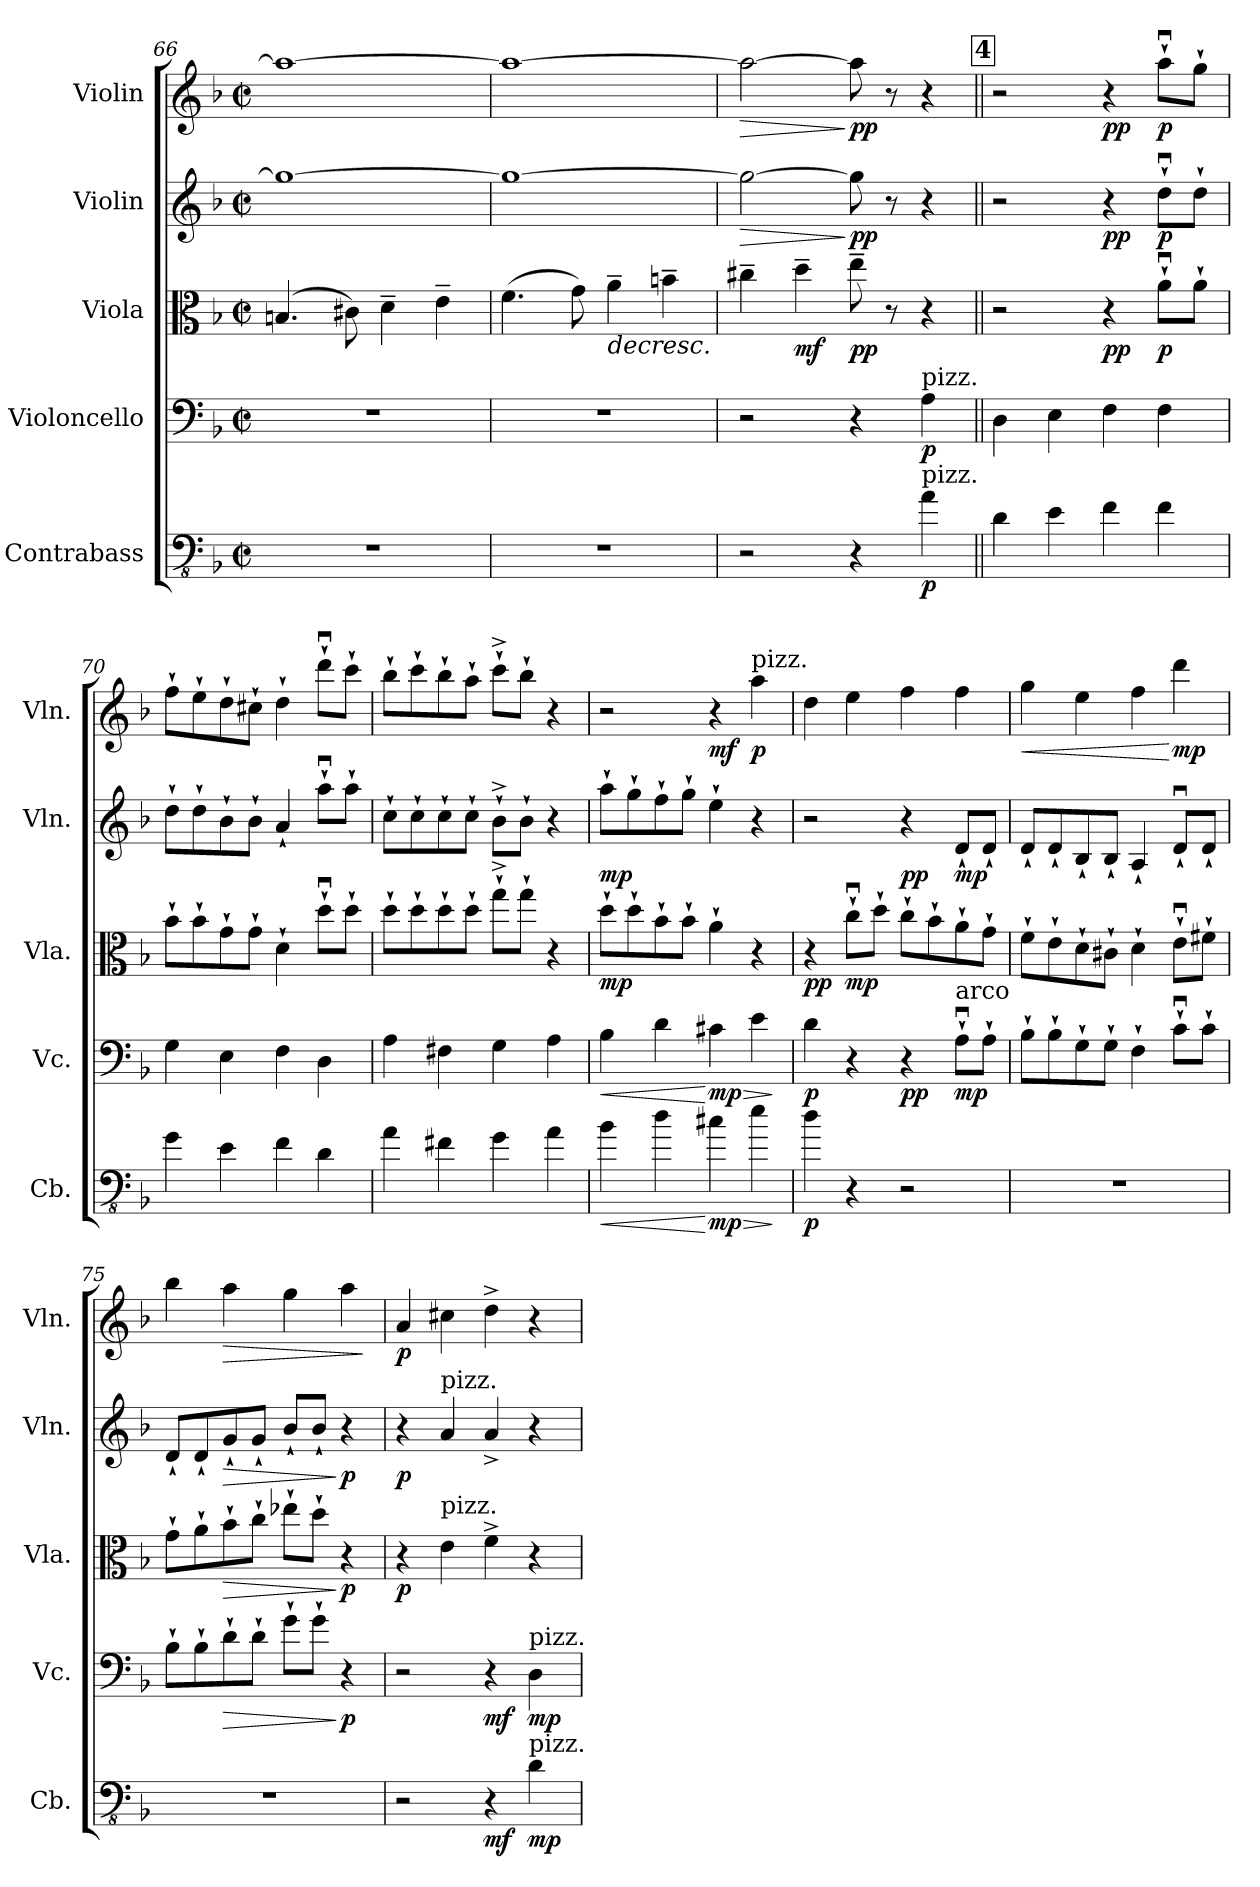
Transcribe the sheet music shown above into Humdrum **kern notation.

**kern	**dynam	**kern	**dynam	**kern	**dynam	**kern	**dynam	**kern	**dynam
*part5	*part5	*part4	*part4	*part3	*part3	*part2	*part2	*part1	*part1
*staff5	*staff5	*staff4	*staff4	*staff3	*staff3	*staff2	*staff2	*staff1	*staff1
*I"Contrabass	*	*I"Violoncello	*	*I"Viola	*	*I"Violin	*	*I"Violin	*
*I'Cb.	*	*I'Vc.	*	*I'Vla.	*	*I'Vln.	*	*I'Vln.	*
*clefFv4	*	*clefF4	*	*clefC3	*	*clefG2	*	*clefG2	*
*ITrd7c12	*	*	*	*	*	*	*	*	*
*k[b-]	*	*k[b-]	*	*k[b-]	*	*k[b-]	*	*k[b-]	*
*M2/2	*	*M2/2	*	*M2/2	*	*M2/2	*	*M2/2	*
*met(c|)	*	*met(c|)	*	*met(c|)	*	*met(c|)	*	*met(c|)	*
=66	=66	=66	=66	=66	=66	=66	=66	=66	=66
1r	.	1r	.	(4.Bn/	.	1gg_	.	1aa_	.
.	.	.	.	8c#X\)	.	.	.	.	.
.	.	.	.	4d~\	.	.	.	.	.
.	.	.	.	4e~\	.	.	.	.	.
=67	=67	=67	=67	=67	=67	=67	=67	=67	=67
1r	.	1r	.	(4.f\	.	1gg_	.	1aa_	.
.	.	.	.	8g\)	.	.	.	.	.
!	!	!	!	!	!LO:HP:b	!	!	!	!
.	.	.	.	4a~\	>	.	.	.	.
.	.	.	.	4bn~\	.	.	.	.	.
=68	=68	=68	=68	=68	=68	=68	=68	=68	=68
!	!	!	!	!	!	!	!LO:HP:b	!	!LO:HP:b
2r	.	2r	.	4cc#X~\	.	2gg\_	>	2aa\_	>
!	!	!	!	!	!LO:DY:b	!	!	!	!
.	.	.	.	4dd~\	mf	.	.	.	.
!	!	!	!	!	!LO:DY:n=1:b	!	!LO:DY:n=1:b	!	!LO:DY:n=1:b
4r	.	4r	.	8ee~\	] pp	8gg\]	] pp	8aa\]	] pp
.	.	.	.	8r	.	8r	.	8r	.
!	!	!LO:TX:a:t=pizz.	!	!	!	!	!	!	!
!LO:TX:a:t=pizz.	!	!	!	!	!	!	!	!	!
!	!LO:DY:b	!	!LO:DY:b	!	!	!	!	!	!
4AA\	p	4A\	p	4r	.	4r	.	4r	.
!!LO:REH:place=s1:a:B:fs=14:t=4
=69||	=69||	=69||	=69||	=69||	=69||	=69||	=69||	=69||	=69||
4DD\	.	4D\	.	2r	.	2r	.	2r	.
4EE\	.	4E\	.	.	.	.	.	.	.
!	!	!	!	!	!LO:DY:b	!	!LO:DY:b	!	!LO:DY:b
4FF\	.	4F\	.	4r	pp	4r	pp	4r	pp
!	!	!	!	!	!LO:DY:b	!	!LO:DY:b	!	!LO:DY:b
4FF\	.	4F\	.	8au`\L	p	8ddu`\L	p	8aau`\L	p
.	.	.	.	8a`\J	.	8dd`\J	.	8gg`\J	.
=70	=70	=70	=70	=70	=70	=70	=70	=70	=70
4GG\	.	4G\	.	8b-`\L	.	8dd`\L	.	8ff`\L	.
.	.	.	.	8b-`\	.	8dd`\	.	8ee`\	.
4EE\	.	4E\	.	8g`\	.	8b-`\	.	8dd`\	.
.	.	.	.	8g`\J	.	8b-`\J	.	8cc#X`\J	.
4FF\	.	4F\	.	4d`\	.	4a`/	.	4dd`\	.
4DD\	.	4D\	.	8ddu`\L	.	8aau`\L	.	8dddu`\L	.
.	.	.	.	8dd`\J	.	8aa`\J	.	8ccc`\J	.
!!LO:PB:g=z
=71	=71	=71	=71	=71	=71	=71	=71	=71	=71
4AA\	.	4A\	.	8dd`\L	.	8cc`\L	.	8bb-`\L	.
.	.	.	.	8dd`\	.	8cc`\	.	8ccc`\	.
4FF#X\	.	4F#X\	.	8dd`\	.	8cc`\	.	8bb-`\	.
.	.	.	.	8dd`\J	.	8cc`\J	.	8aa`\J	.
4GG\	.	4G\	.	8gg^`\L	.	8b-^`\L	.	8ccc^`\L	.
.	.	.	.	8gg`\J	.	8b-`\J	.	8bb-`\J	.
4AA\	.	4A\	.	4r	.	4r	.	4r	.
=72	=72	=72	=72	=72	=72	=72	=72	=72	=72
!	!LO:HP:b	!	!LO:HP:b	!	!LO:DY:b	!	!LO:DY:b	!	!
4BB-\	<	4B-\	<	8dd`\L	mp	8aa`\L	mp	2r	.
.	.	.	.	8dd`\	.	8gg`\	.	.	.
4D\	.	4d\	.	8b-`\	.	8ff`\	.	.	.
.	.	.	.	8b-`\J	.	8gg`\J	.	.	.
!	!LO:HP:n=1:b	!	!LO:HP:n=1:b	!	!	!	!	!	!
!	!LO:DY:n=1:b	!	!LO:DY:n=1:b	!	!	!	!	!	!LO:DY:b
4C#X\	[ > mp	4c#X\	[ > mp	4a`\	.	4ee`\	.	4r	mf
!	!	!	!	!	!	!	!	!LO:TX:a:t=pizz.	!
!	!	!	!	!	!	!	!	!	!LO:DY:b
4E\	.	4e\	.	4r	.	4r	.	4aa\	p
.	]	.	]	.	.	.	.	.	.
=73	=73	=73	=73	=73	=73	=73	=73	=73	=73
!	!LO:DY:b	!	!LO:DY:b	!	!LO:DY:b	!	!	!	!
4D\	p	4d\	p	4r	pp	2r	.	4dd\	.
!	!	!	!	!	!LO:DY:b	!	!	!	!
4r	.	4r	.	8ccu`\L	mp	.	.	4ee\	.
.	.	.	.	8dd`\J	.	.	.	.	.
!	!	!	!LO:DY:b	!	!	!	!LO:DY:b	!	!
2r	.	4r	pp	8cc`\L	.	4r	pp	4ff\	.
.	.	.	.	8b-`\	.	.	.	.	.
!	!	!LO:TX:a:t=arco	!	!	!	!	!	!	!
!	!	!	!LO:DY:b	!	!	!	!LO:DY:b	!	!
.	.	8Au`\L	mp	8a`\	.	8d`/L	mp	4ff\	.
.	.	8A`\J	.	8g`\J	.	8d`/J	.	.	.
=74	=74	=74	=74	=74	=74	=74	=74	=74	=74
!	!	!	!	!	!	!	!	!	!LO:HP:b
1r	.	8B-`\L	.	8f`\L	.	8d`/L	.	4gg\	<
.	.	8B-`\	.	8e`\	.	8d`/	.	.	.
.	.	8G`\	.	8d`\	.	8B-`/	.	4ee\	.
.	.	8G`\J	.	8c#X`\J	.	8B-`/J	.	.	.
.	.	4F`\	.	4d`\	.	4A`/	.	4ff\	.
!	!	!	!	!	!	!	!	!	!LO:DY:n=1:b
.	.	8cu`\L	.	8eu`\L	.	8du`/L	.	4ddd\	[ mp
.	.	8c`\J	.	8f#X`\J	.	8d`/J	.	.	.
!!LO:LB:g=z
=75	=75	=75	=75	=75	=75	=75	=75	=75	=75
1r	.	8B-`\L	.	8g`\L	.	8d`/L	.	4bb-\	.
.	.	8B-`\	.	8a`\	.	8d`/	.	.	.
!	!	!	!LO:HP:b	!	!LO:HP:b	!	!LO:HP:b	!	!LO:HP:b
.	.	8d`\	>	8b-`\	>	8g`/	>	4aa\	>
.	.	8d`\J	.	8cc`\J	.	8g`/J	.	.	.
.	.	8g`\L	.	8ee-X`\L	.	8b-`/L	.	4gg\	.
.	.	8g`\J	.	8dd`\J	.	8b-`/J	.	.	.
!	!	!	!LO:DY:n=1:b	!	!LO:DY:n=1:b	!	!LO:DY:n=1:b	!	!
.	.	4r	] p	4r	] p	4r	] p	4aa\	.
.	.	.	.	.	.	.	.	.	]
=76	=76	=76	=76	=76	=76	=76	=76	=76	=76
!	!	!	!	!	!LO:DY:b	!	!LO:DY:b	!	!LO:DY:b
2r	.	2r	.	4r	p	4r	p	4a/	p
!	!	!	!	!	!	!LO:TX:a:t=pizz.	!	!	!
!	!	!	!	!LO:TX:a:t=pizz.	!	!	!	!	!
.	.	.	.	4e\	.	4a/	.	4cc#X\	.
!	!LO:DY:b	!	!LO:DY:b	!	!	!	!	!	!
4r	mf	4r	mf	4f^\	.	4a^/	.	4dd^\	.
!	!	!LO:TX:a:t=pizz.	!	!	!	!	!	!	!
!LO:TX:a:t=pizz.	!	!	!	!	!	!	!	!	!
!	!LO:DY:b	!	!LO:DY:b	!	!	!	!	!	!
4DD\	mp	4D\	mp	4r	.	4r	.	4r	.
=	=	=	=	=	=	=	=	=	=
*-	*-	*-	*-	*-	*-	*-	*-	*-	*-
